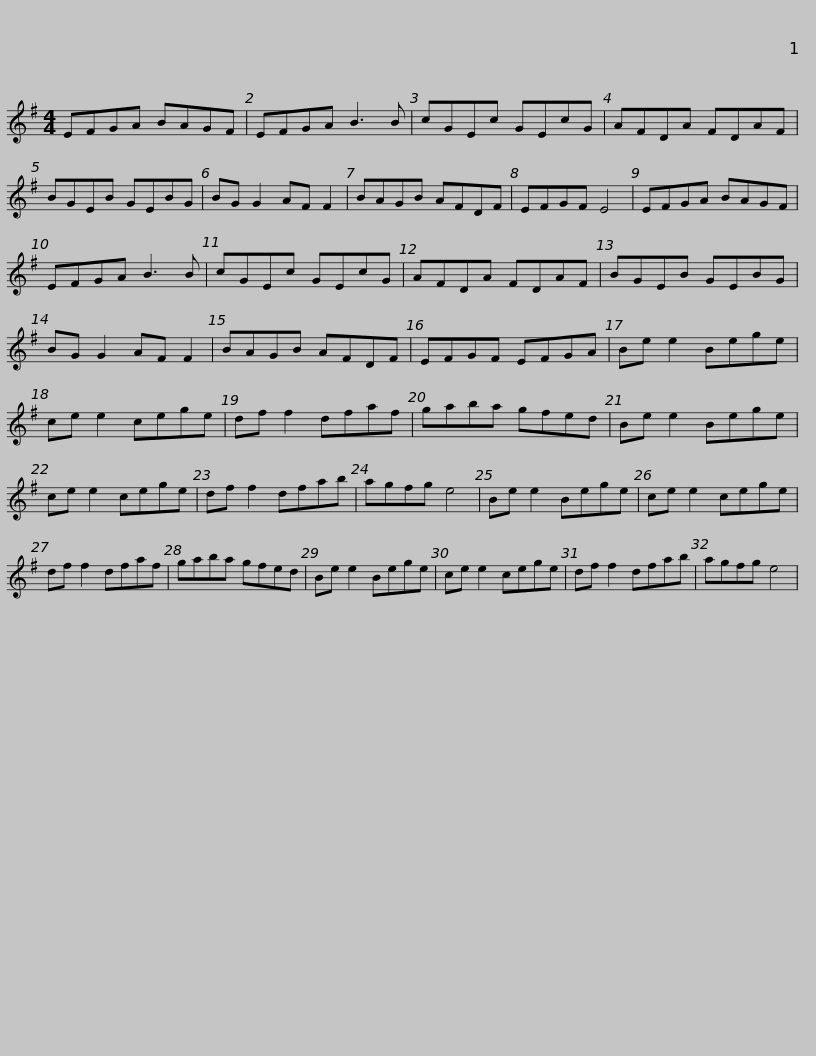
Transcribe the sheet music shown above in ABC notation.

X:1
L:1/8
M:4/4
I:linebreak $
K:Emin
V:1 treble
V:1
 EFGA BAGF | EFGA B3 B | cGEc GEcG | AFDA FDAF | BGEB GEBG | %5
 BG G2 AF F2 |$ BAGB AFDF | EFGF E4 | EFGA BAGF | EFGA B3 B | %10
 cGEc GEcG | AFDA FDAF |$ BGEB GEBG | BG G2 AF F2 | BAGB AFDF | %15
 EFGF EFGA | Be e2 Bege | ce e2 cege |$ df f2 dfaf | gaba gfed | %20
 Be e2 Bege | ce e2 cege | df f2 dfab | agfg e4 |$ Be e2 Bege | %25
 ce e2 cege | df f2 dfaf | gaba gfed | Be e2 Bege | ce e2 cege |$ %30
 df f2 dfab | agfg e4 | %32
